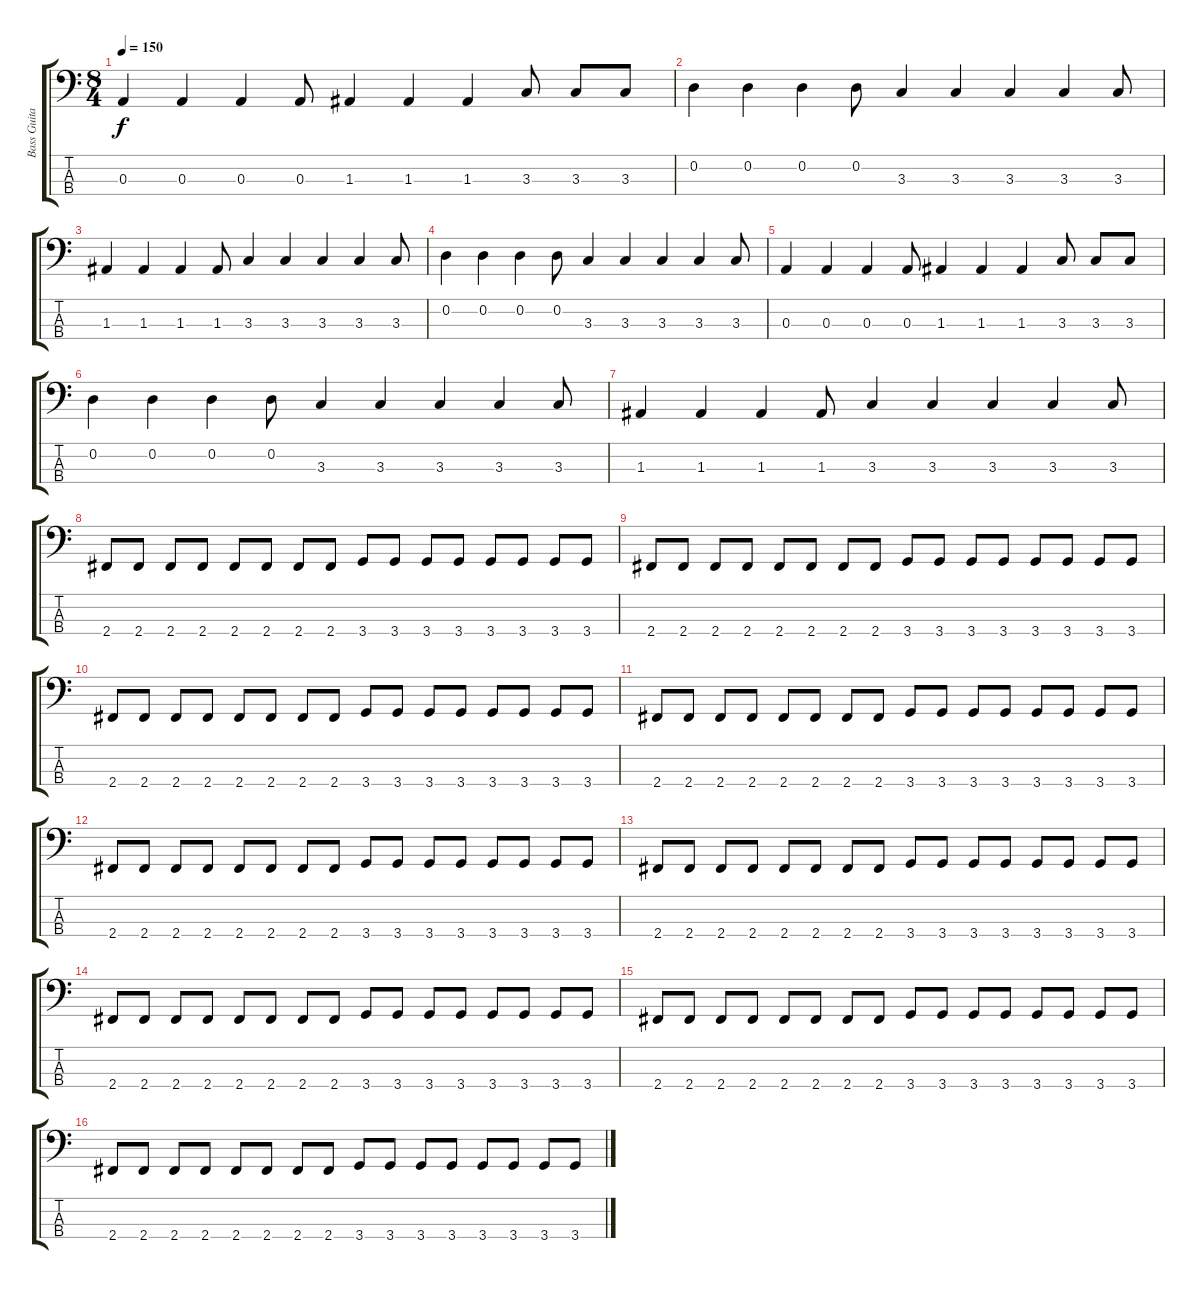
\track ("Bass Guitar" "Bass Guita") {instrument electricbassfinger}
\staff {score tabs}
\tuning (G2 D2 A1 E1) {hide}
\ts (8 4)
\tempo 150
\clef f4
\ks c
0.3.4{dy f} 0.3.4 0.3.4 0.3.8 1.3.4 1.3.4 1.3.4 3.3.8 3.3.8 3.3.8 |
0.2.4 0.2.4 0.2.4 0.2.8 3.3.4 3.3.4 3.3.4 3.3.4 3.3.8 |
1.3.4 1.3.4 1.3.4 1.3.8 3.3.4 3.3.4 3.3.4 3.3.4 3.3.8 |
0.2.4 0.2.4 0.2.4 0.2.8 3.3.4 3.3.4 3.3.4 3.3.4 3.3.8 |
0.3.4 0.3.4 0.3.4 0.3.8 1.3.4 1.3.4 1.3.4 3.3.8 3.3.8 3.3.8 |
0.2.4 0.2.4 0.2.4 0.2.8 3.3.4 3.3.4 3.3.4 3.3.4 3.3.8 |
1.3.4 1.3.4 1.3.4 1.3.8 3.3.4 3.3.4 3.3.4 3.3.4 3.3.8 |
2.4.8 2.4.8 2.4.8 2.4.8 2.4.8 2.4.8 2.4.8 2.4.8 3.4.8 3.4.8 3.4.8 3.4.8 3.4.8 3.4.8 3.4.8 3.4.8 |
2.4.8 2.4.8 2.4.8 2.4.8 2.4.8 2.4.8 2.4.8 2.4.8 3.4.8 3.4.8 3.4.8 3.4.8 3.4.8 3.4.8 3.4.8 3.4.8 |
2.4.8 2.4.8 2.4.8 2.4.8 2.4.8 2.4.8 2.4.8 2.4.8 3.4.8 3.4.8 3.4.8 3.4.8 3.4.8 3.4.8 3.4.8 3.4.8 |
2.4.8 2.4.8 2.4.8 2.4.8 2.4.8 2.4.8 2.4.8 2.4.8 3.4.8 3.4.8 3.4.8 3.4.8 3.4.8 3.4.8 3.4.8 3.4.8 |
2.4.8{volume 14} 2.4.8 2.4.8 2.4.8 2.4.8 2.4.8 2.4.8 2.4.8 3.4.8 3.4.8 3.4.8 3.4.8 3.4.8 3.4.8 3.4.8 3.4.8 |
2.4.8 2.4.8 2.4.8 2.4.8 2.4.8 2.4.8 2.4.8 2.4.8 3.4.8 3.4.8 3.4.8 3.4.8 3.4.8 3.4.8 3.4.8 3.4.8 |
2.4.8{volume 11} 2.4.8 2.4.8 2.4.8 2.4.8 2.4.8 2.4.8 2.4.8 3.4.8 3.4.8 3.4.8 3.4.8 3.4.8 3.4.8 3.4.8 3.4.8 |
2.4.8 2.4.8 2.4.8 2.4.8 2.4.8 2.4.8 2.4.8 2.4.8 3.4.8 3.4.8 3.4.8 3.4.8 3.4.8 3.4.8 3.4.8 3.4.8 |
2.4.8{volume 8} 2.4.8 2.4.8 2.4.8 2.4.8 2.4.8 2.4.8 2.4.8 3.4.8 3.4.8 3.4.8 3.4.8 3.4.8 3.4.8 3.4.8 3.4.8
